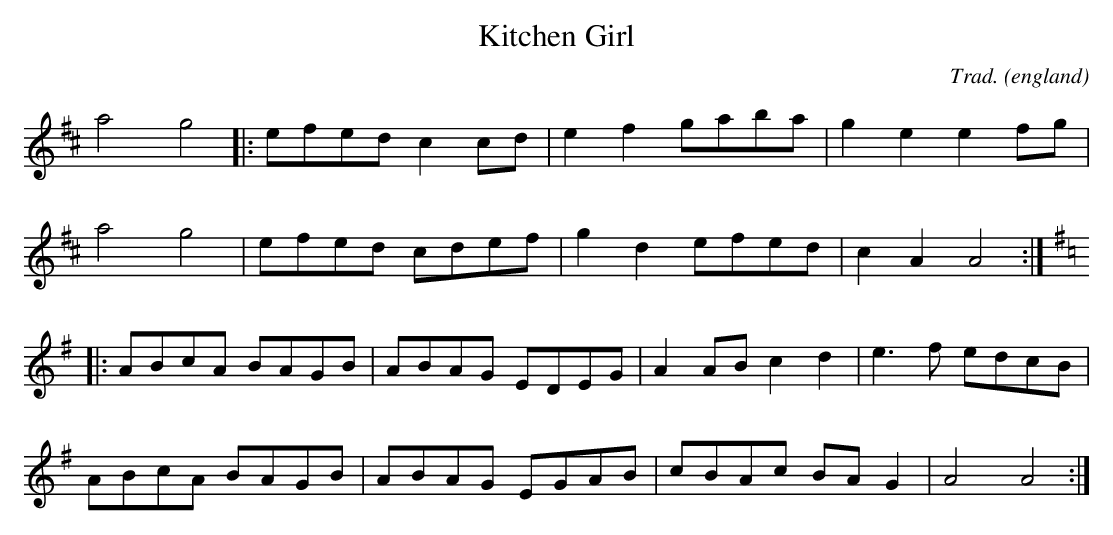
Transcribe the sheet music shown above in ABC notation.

X:1
T:Kitchen Girl
O:england
C:Trad.
K:D
\zh{j}
a4\
\zh{i}
g4|:efed c2cd|e2f2 gaba|g2e2 e2fg|
a4 g4|efed cdef|g2d2 efed|c2A2 A4:|
K:G
|:ABcA BAGB|ABAG EDEG|A2AB c2d2|e3f edcB|
ABcA BAGB|ABAG EGAB|cBAc BAG2|A4 A4:|
